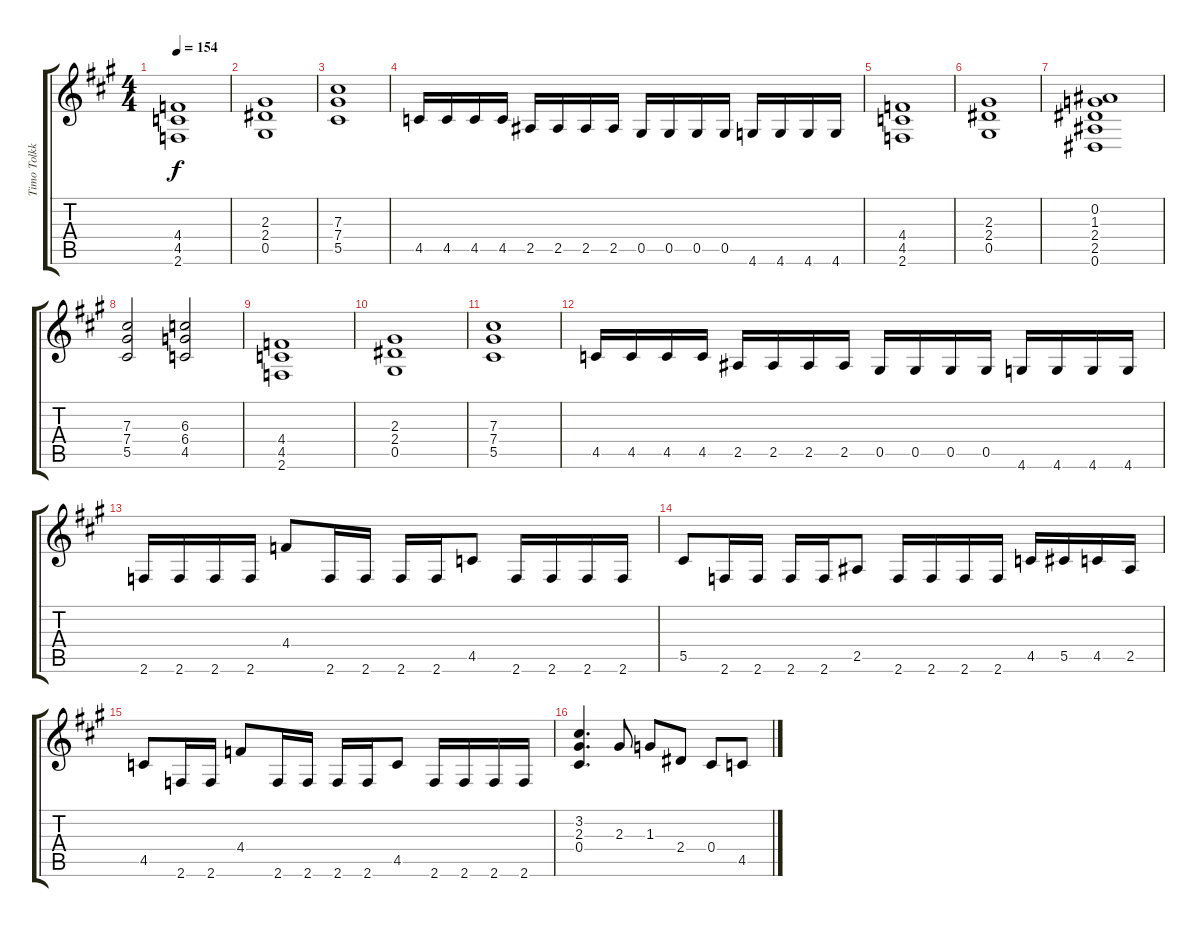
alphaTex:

\track ("Timo Tolkki II" "Timo Tolkk") {instrument distortionguitar}
\staff {score tabs}
\tuning (Eb4 Bb3 Gb3 Db3 Ab2 Eb2) {hide}
\ts (4 4)
\tempo 154
\clef g2
\ks a
(4.4 4.5 2.6).1{dy f} |
(2.3 2.4 0.5).1 |
(7.3 7.4 5.5).1 |
4.5.16 4.5.16 4.5.16 4.5.16 2.5.16 2.5.16 2.5.16 2.5.16 0.5.16 0.5.16 0.5.16 0.5.16 4.6.16 4.6.16 4.6.16 4.6.16 |
(4.4 4.5 2.6).1 |
(2.3 2.4 0.5).1 |
(0.2 1.3 2.4 2.5 0.6).1 |
(7.3 7.4 5.5).2 (6.3 6.4 4.5).2 |
(4.4 4.5 2.6).1 |
(2.3 2.4 0.5).1 |
(7.3 7.4 5.5).1 |
4.5.16 4.5.16 4.5.16 4.5.16 2.5.16 2.5.16 2.5.16 2.5.16 0.5.16 0.5.16 0.5.16 0.5.16 4.6.16 4.6.16 4.6.16 4.6.16 |
2.6.16 2.6.16 2.6.16 2.6.16 4.4.8 2.6.16 2.6.16 2.6.16 2.6.16 4.5.8 2.6.16 2.6.16 2.6.16 2.6.16 |
5.5.8 2.6.16 2.6.16 2.6.16 2.6.16 2.5.8 2.6.16 2.6.16 2.6.16 2.6.16 4.5.16 5.5.16 4.5.16 2.5.16 |
4.5.8 2.6.16 2.6.16 4.4.8 2.6.16 2.6.16 2.6.16 2.6.16 4.5.8 2.6.16 2.6.16 2.6.16 2.6.16 |
(3.2 2.3 0.4).4{d} 2.3.8 1.3.8 2.4.8 0.4.8 4.5.8
